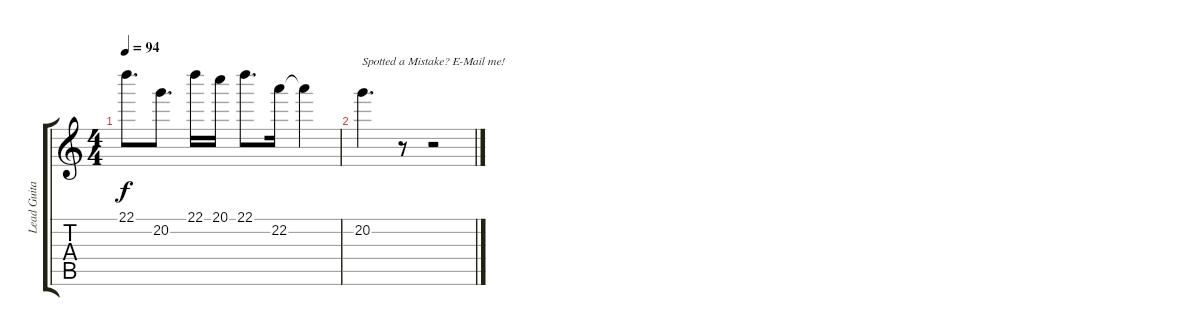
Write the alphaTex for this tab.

\track ("Lead Guitar 2" "Lead Guita") {instrument distortionguitar}
\staff {score tabs}
\tuning (E4 B3 G3 D3 A2 E2) {hide}
\ts (4 4)
\tempo 94
\clef g2
\ks c
22.1.8{d dy f} 20.2.8{d} 22.1.16 20.1.16 22.1.8{d} 22.2.16 22.2{t}.4 |
20.2.4{d txt "Spotted a Mistake? E-Mail me!"} r.8 r.2
